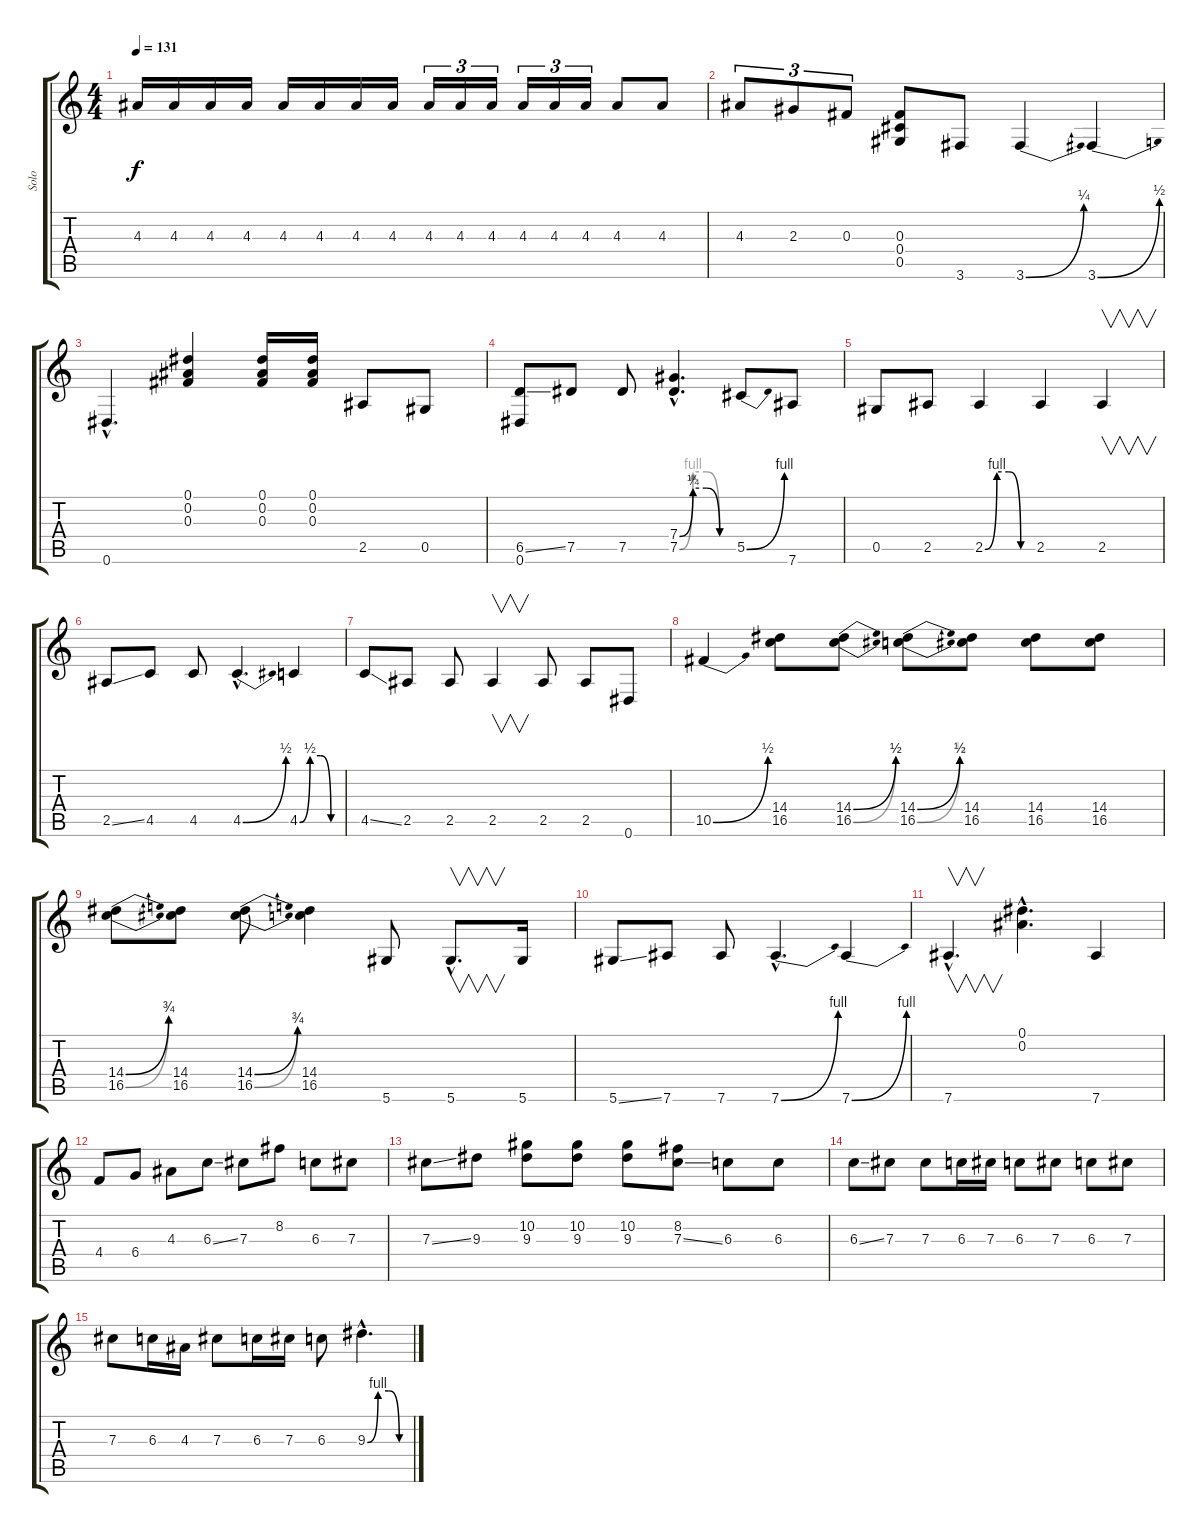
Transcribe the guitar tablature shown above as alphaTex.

\track ("Solo" "Solo") {instrument overdrivenguitar}
\staff {score tabs}
\tuning (Eb4 Bb3 Gb3 Db3 Ab2 Eb2) {hide}
\ts (4 4)
\tempo 131
\clef g2
\ks c
4.3.16{dy f} 4.3.16 4.3.16 4.3.16 4.3.16 4.3.16 4.3.16 4.3.16 4.3.16{tu (3 2)} 4.3.16{tu (3 2)} 4.3.16{tu (3 2)} 4.3.16{tu (3 2)} 4.3.16{tu (3 2)} 4.3.16{tu (3 2)} 4.3.8 4.3.8 |
4.3.8{tu (3 2)} 2.3.8{tu (3 2)} 0.3.8{tu (3 2)} (0.3 0.4 0.5).8 3.6.8 3.6{be (bend 0 0 60 1)}.4 3.6{be (bend 0 0 60 2)}.4 |
0.6{hac}.4{d} (0.1 0.2 0.3).4 (0.1 0.2 0.3).16 (0.1 0.2 0.3).16 2.5.8 0.5.8 |
(6.5{ss} 0.6).8 7.5.8 7.5.8 (7.4{be (custom 0 0 15 1 30 1 45 0 60 0) hac} 7.5{be (custom 0 0 15 4 30 4 45 0 60 0) hac}).4{d} 5.5{be (bend 0 0 60 4)}.8 7.6.8 |
0.5.8 2.5.8 2.5{be (custom 0 0 15 4 30 4 45 0 60 0)}.4 2.5.4 2.5.4{v} |
2.5{ss}.8 4.5.8 4.5.8 4.5{be (bend 0 0 60 2) hac}.4{d} 4.5{be (custom 0 0 15 2 30 2 45 0 60 0)}.4 |
4.5{ss}.8 2.5.8 2.5.8 2.5.4{v} 2.5.8 2.5.8 0.6.8 |
10.5{be (bend 0 0 60 2)}.4 (14.4 16.5).8 (14.4{be (bend 0 0 60 2)} 16.5{be (bend 0 0 60 2)}).8 (14.4{be (bend 0 0 60 2)} 16.5{be (bend 0 0 60 3)}).8 (14.4 16.5).8 (14.4 16.5).8 (14.4 16.5).8 |
(14.4{be (bend 0 0 60 3)} 16.5{be (bend 0 0 60 3)}).8 (14.4 16.5).8 (14.4{be (bend 0 0 60 3)} 16.5{be (bend 0 0 60 1)}).8 (14.4 16.5).4 5.6.8 5.6{hac}.8{v d} 5.6.16 |
5.6{ss}.8 7.6.8 7.6.8 7.6{be (bend 0 0 60 4) hac}.4{d} 7.6{be (bend 0 0 60 4)}.4 |
7.6{hac}.4{v d} (0.1{hac} 0.2{hac}).4{d} 7.6.4 |
4.4.8 6.4.8 4.3.8 6.3{ss}.8 7.3.8 8.2.8 6.3.8 7.3.8 |
7.3{ss}.8 9.3.8 (10.2 9.3).8 (10.2 9.3).8 (10.2 9.3).8 (8.2 7.3{ss}).8 6.3.8 6.3.8 |
6.3{ss}.8 7.3.8 7.3.8 6.3.16 7.3.16 6.3.8 7.3.8 6.3.8 7.3.8 |
7.3.8 6.3.16 4.3.16 7.3.8 6.3.16 7.3.16 6.3.8 9.3{be (custom 0 0 15 4 30 4 45 0 60 0) hac}.4{d}
